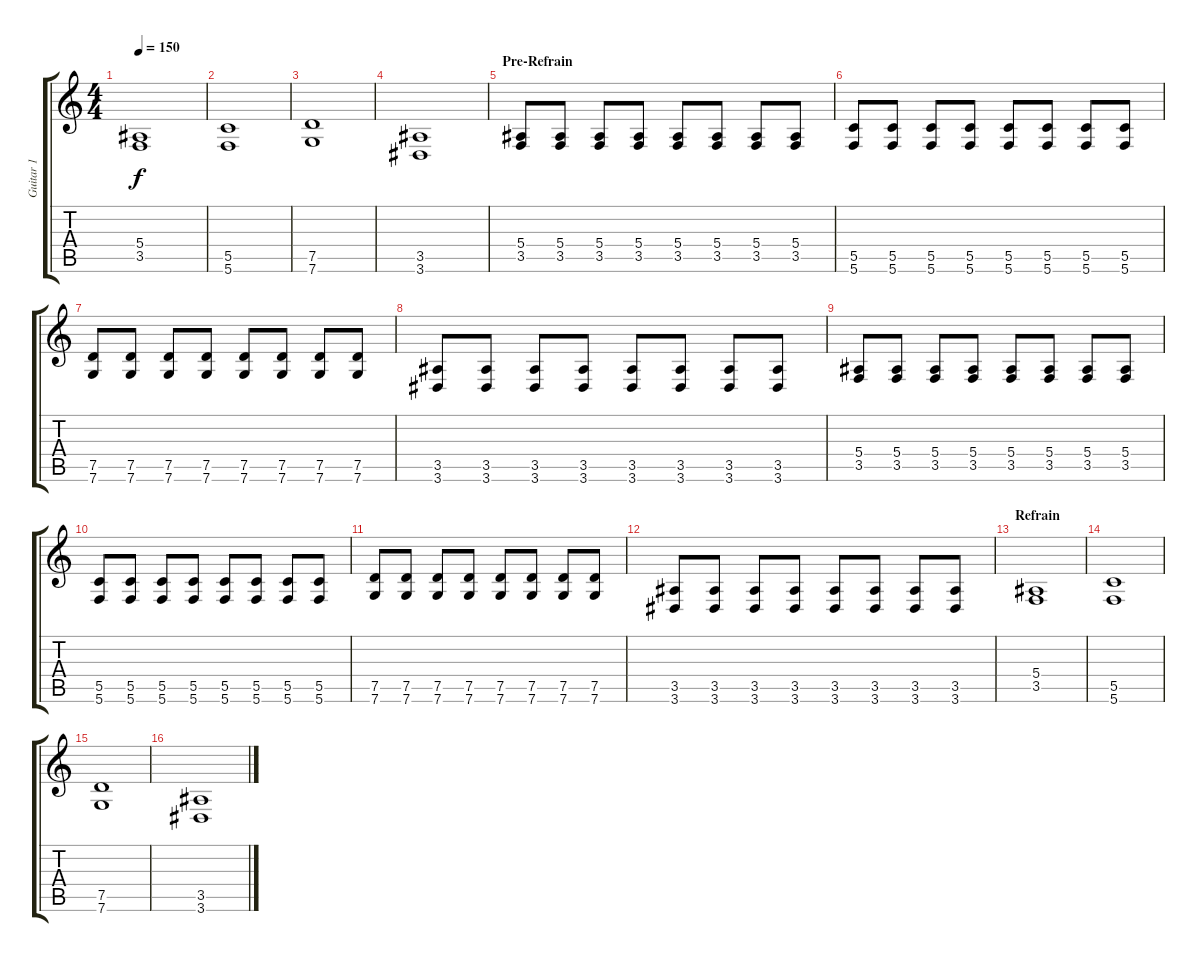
\track ("Guitar 1" "Guitar 1") {instrument distortionguitar}
\staff {score tabs}
\tuning (D4 A3 F3 C2 G2 C2) {hide}
\ts (4 4)
\tempo 150
\clef g2
\ks c
(5.4 3.5).1{dy f} |
(5.5 5.6).1 |
(7.5 7.6).1 |
(3.5 3.6).1 |
\section ("" "Pre-Refrain")
(5.4 3.5).8 (5.4 3.5).8 (5.4 3.5).8 (5.4 3.5).8 (5.4 3.5).8 (5.4 3.5).8 (5.4 3.5).8 (5.4 3.5).8 |
(5.5 5.6).8 (5.5 5.6).8 (5.5 5.6).8 (5.5 5.6).8 (5.5 5.6).8 (5.5 5.6).8 (5.5 5.6).8 (5.5 5.6).8 |
(7.5 7.6).8 (7.5 7.6).8 (7.5 7.6).8 (7.5 7.6).8 (7.5 7.6).8 (7.5 7.6).8 (7.5 7.6).8 (7.5 7.6).8 |
(3.5 3.6).8 (3.5 3.6).8 (3.5 3.6).8 (3.5 3.6).8 (3.5 3.6).8 (3.5 3.6).8 (3.5 3.6).8 (3.5 3.6).8 |
(5.4 3.5).8 (5.4 3.5).8 (5.4 3.5).8 (5.4 3.5).8 (5.4 3.5).8 (5.4 3.5).8 (5.4 3.5).8 (5.4 3.5).8 |
(5.5 5.6).8 (5.5 5.6).8 (5.5 5.6).8 (5.5 5.6).8 (5.5 5.6).8 (5.5 5.6).8 (5.5 5.6).8 (5.5 5.6).8 |
(7.5 7.6).8 (7.5 7.6).8 (7.5 7.6).8 (7.5 7.6).8 (7.5 7.6).8 (7.5 7.6).8 (7.5 7.6).8 (7.5 7.6).8 |
(3.5 3.6).8 (3.5 3.6).8 (3.5 3.6).8 (3.5 3.6).8 (3.5 3.6).8 (3.5 3.6).8 (3.5 3.6).8 (3.5 3.6).8 |
\section ("" "Refrain")
(5.4 3.5).1 |
(5.5 5.6).1 |
(7.5 7.6).1 |
(3.5 3.6).1
